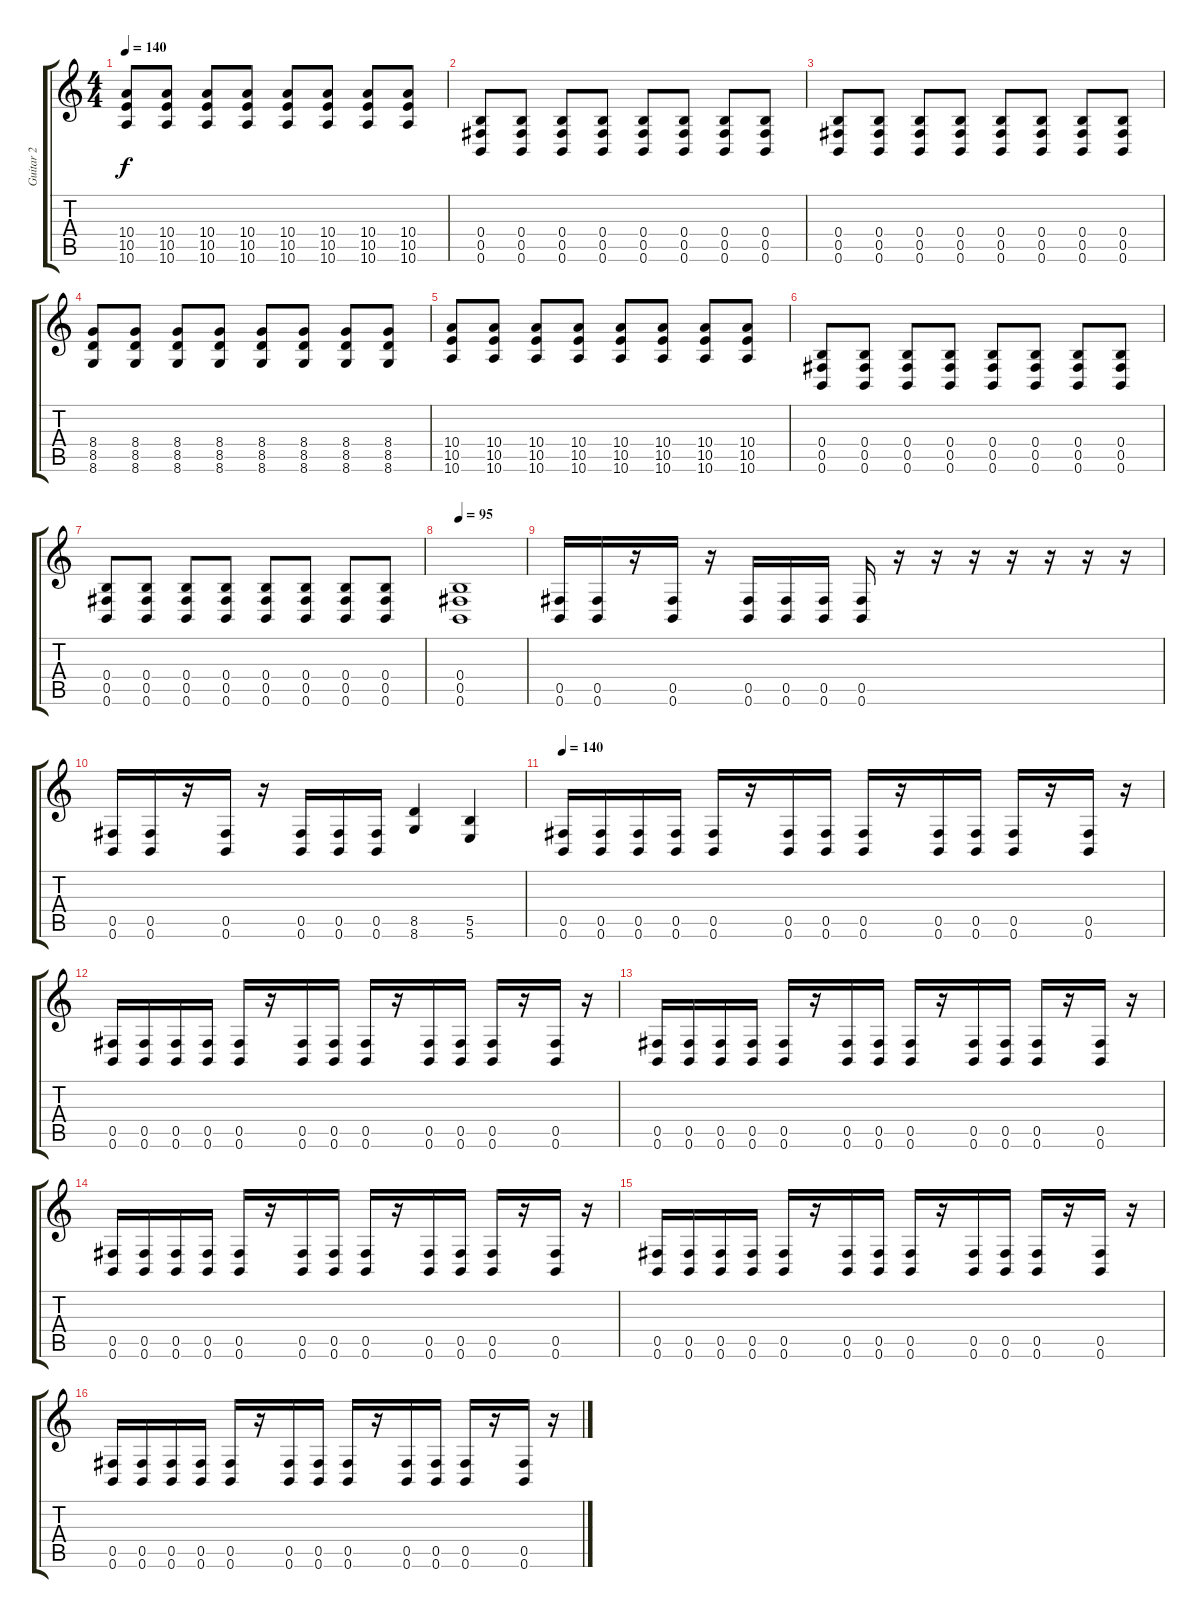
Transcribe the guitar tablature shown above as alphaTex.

\track ("Guitar 2" "Guitar 2") {instrument distortionguitar}
\staff {score tabs}
\tuning (Db4 Ab3 E3 B2 Gb2 B1) {hide}
\ts (4 4)
\tempo 140
\clef g2
\ks c
(10.4 10.5 10.6).8{dy f} (10.4 10.5 10.6).8 (10.4 10.5 10.6).8 (10.4 10.5 10.6).8 (10.4 10.5 10.6).8 (10.4 10.5 10.6).8 (10.4 10.5 10.6).8 (10.4 10.5 10.6).8 |
(0.4 0.5 0.6).8 (0.4 0.5 0.6).8 (0.4 0.5 0.6).8 (0.4 0.5 0.6).8 (0.4 0.5 0.6).8 (0.4 0.5 0.6).8 (0.4 0.5 0.6).8 (0.4 0.5 0.6).8 |
(0.4 0.5 0.6).8 (0.4 0.5 0.6).8 (0.4 0.5 0.6).8 (0.4 0.5 0.6).8 (0.4 0.5 0.6).8 (0.4 0.5 0.6).8 (0.4 0.5 0.6).8 (0.4 0.5 0.6).8 |
(8.4 8.5 8.6).8 (8.4 8.5 8.6).8 (8.4 8.5 8.6).8 (8.4 8.5 8.6).8 (8.4 8.5 8.6).8 (8.4 8.5 8.6).8 (8.4 8.5 8.6).8 (8.4 8.5 8.6).8 |
(10.4 10.5 10.6).8 (10.4 10.5 10.6).8 (10.4 10.5 10.6).8 (10.4 10.5 10.6).8 (10.4 10.5 10.6).8 (10.4 10.5 10.6).8 (10.4 10.5 10.6).8 (10.4 10.5 10.6).8 |
(0.4 0.5 0.6).8 (0.4 0.5 0.6).8 (0.4 0.5 0.6).8 (0.4 0.5 0.6).8 (0.4 0.5 0.6).8 (0.4 0.5 0.6).8 (0.4 0.5 0.6).8 (0.4 0.5 0.6).8 |
(0.4 0.5 0.6).8 (0.4 0.5 0.6).8 (0.4 0.5 0.6).8 (0.4 0.5 0.6).8 (0.4 0.5 0.6).8 (0.4 0.5 0.6).8 (0.4 0.5 0.6).8 (0.4 0.5 0.6).8 |
\tempo 95
(0.4 0.5 0.6).1 |
(0.5 0.6).16 (0.5 0.6).16 r.16 (0.5 0.6).16 r.16 (0.5 0.6).16 (0.5 0.6).16 (0.5 0.6).16 (0.5 0.6).16 r.16 r.16 r.16 r.16 r.16 r.16 r.16 |
(0.5 0.6).16 (0.5 0.6).16 r.16 (0.5 0.6).16 r.16 (0.5 0.6).16 (0.5 0.6).16 (0.5 0.6).16 (8.5 8.6).4 (5.5 5.6).4 |
\tempo 140
(0.5 0.6).16 (0.5 0.6).16 (0.5 0.6).16 (0.5 0.6).16 (0.5 0.6).16 r.16 (0.5 0.6).16 (0.5 0.6).16 (0.5 0.6).16 r.16 (0.5 0.6).16 (0.5 0.6).16 (0.5 0.6).16 r.16 (0.5 0.6).16 r.16 |
(0.5 0.6).16 (0.5 0.6).16 (0.5 0.6).16 (0.5 0.6).16 (0.5 0.6).16 r.16 (0.5 0.6).16 (0.5 0.6).16 (0.5 0.6).16 r.16 (0.5 0.6).16 (0.5 0.6).16 (0.5 0.6).16 r.16 (0.5 0.6).16 r.16 |
(0.5 0.6).16 (0.5 0.6).16 (0.5 0.6).16 (0.5 0.6).16 (0.5 0.6).16 r.16 (0.5 0.6).16 (0.5 0.6).16 (0.5 0.6).16 r.16 (0.5 0.6).16 (0.5 0.6).16 (0.5 0.6).16 r.16 (0.5 0.6).16 r.16 |
(0.5 0.6).16 (0.5 0.6).16 (0.5 0.6).16 (0.5 0.6).16 (0.5 0.6).16 r.16 (0.5 0.6).16 (0.5 0.6).16 (0.5 0.6).16 r.16 (0.5 0.6).16 (0.5 0.6).16 (0.5 0.6).16 r.16 (0.5 0.6).16 r.16 |
(0.5 0.6).16 (0.5 0.6).16 (0.5 0.6).16 (0.5 0.6).16 (0.5 0.6).16 r.16 (0.5 0.6).16 (0.5 0.6).16 (0.5 0.6).16 r.16 (0.5 0.6).16 (0.5 0.6).16 (0.5 0.6).16 r.16 (0.5 0.6).16 r.16 |
(0.5 0.6).16 (0.5 0.6).16 (0.5 0.6).16 (0.5 0.6).16 (0.5 0.6).16 r.16 (0.5 0.6).16 (0.5 0.6).16 (0.5 0.6).16 r.16 (0.5 0.6).16 (0.5 0.6).16 (0.5 0.6).16 r.16 (0.5 0.6).16 r.16
